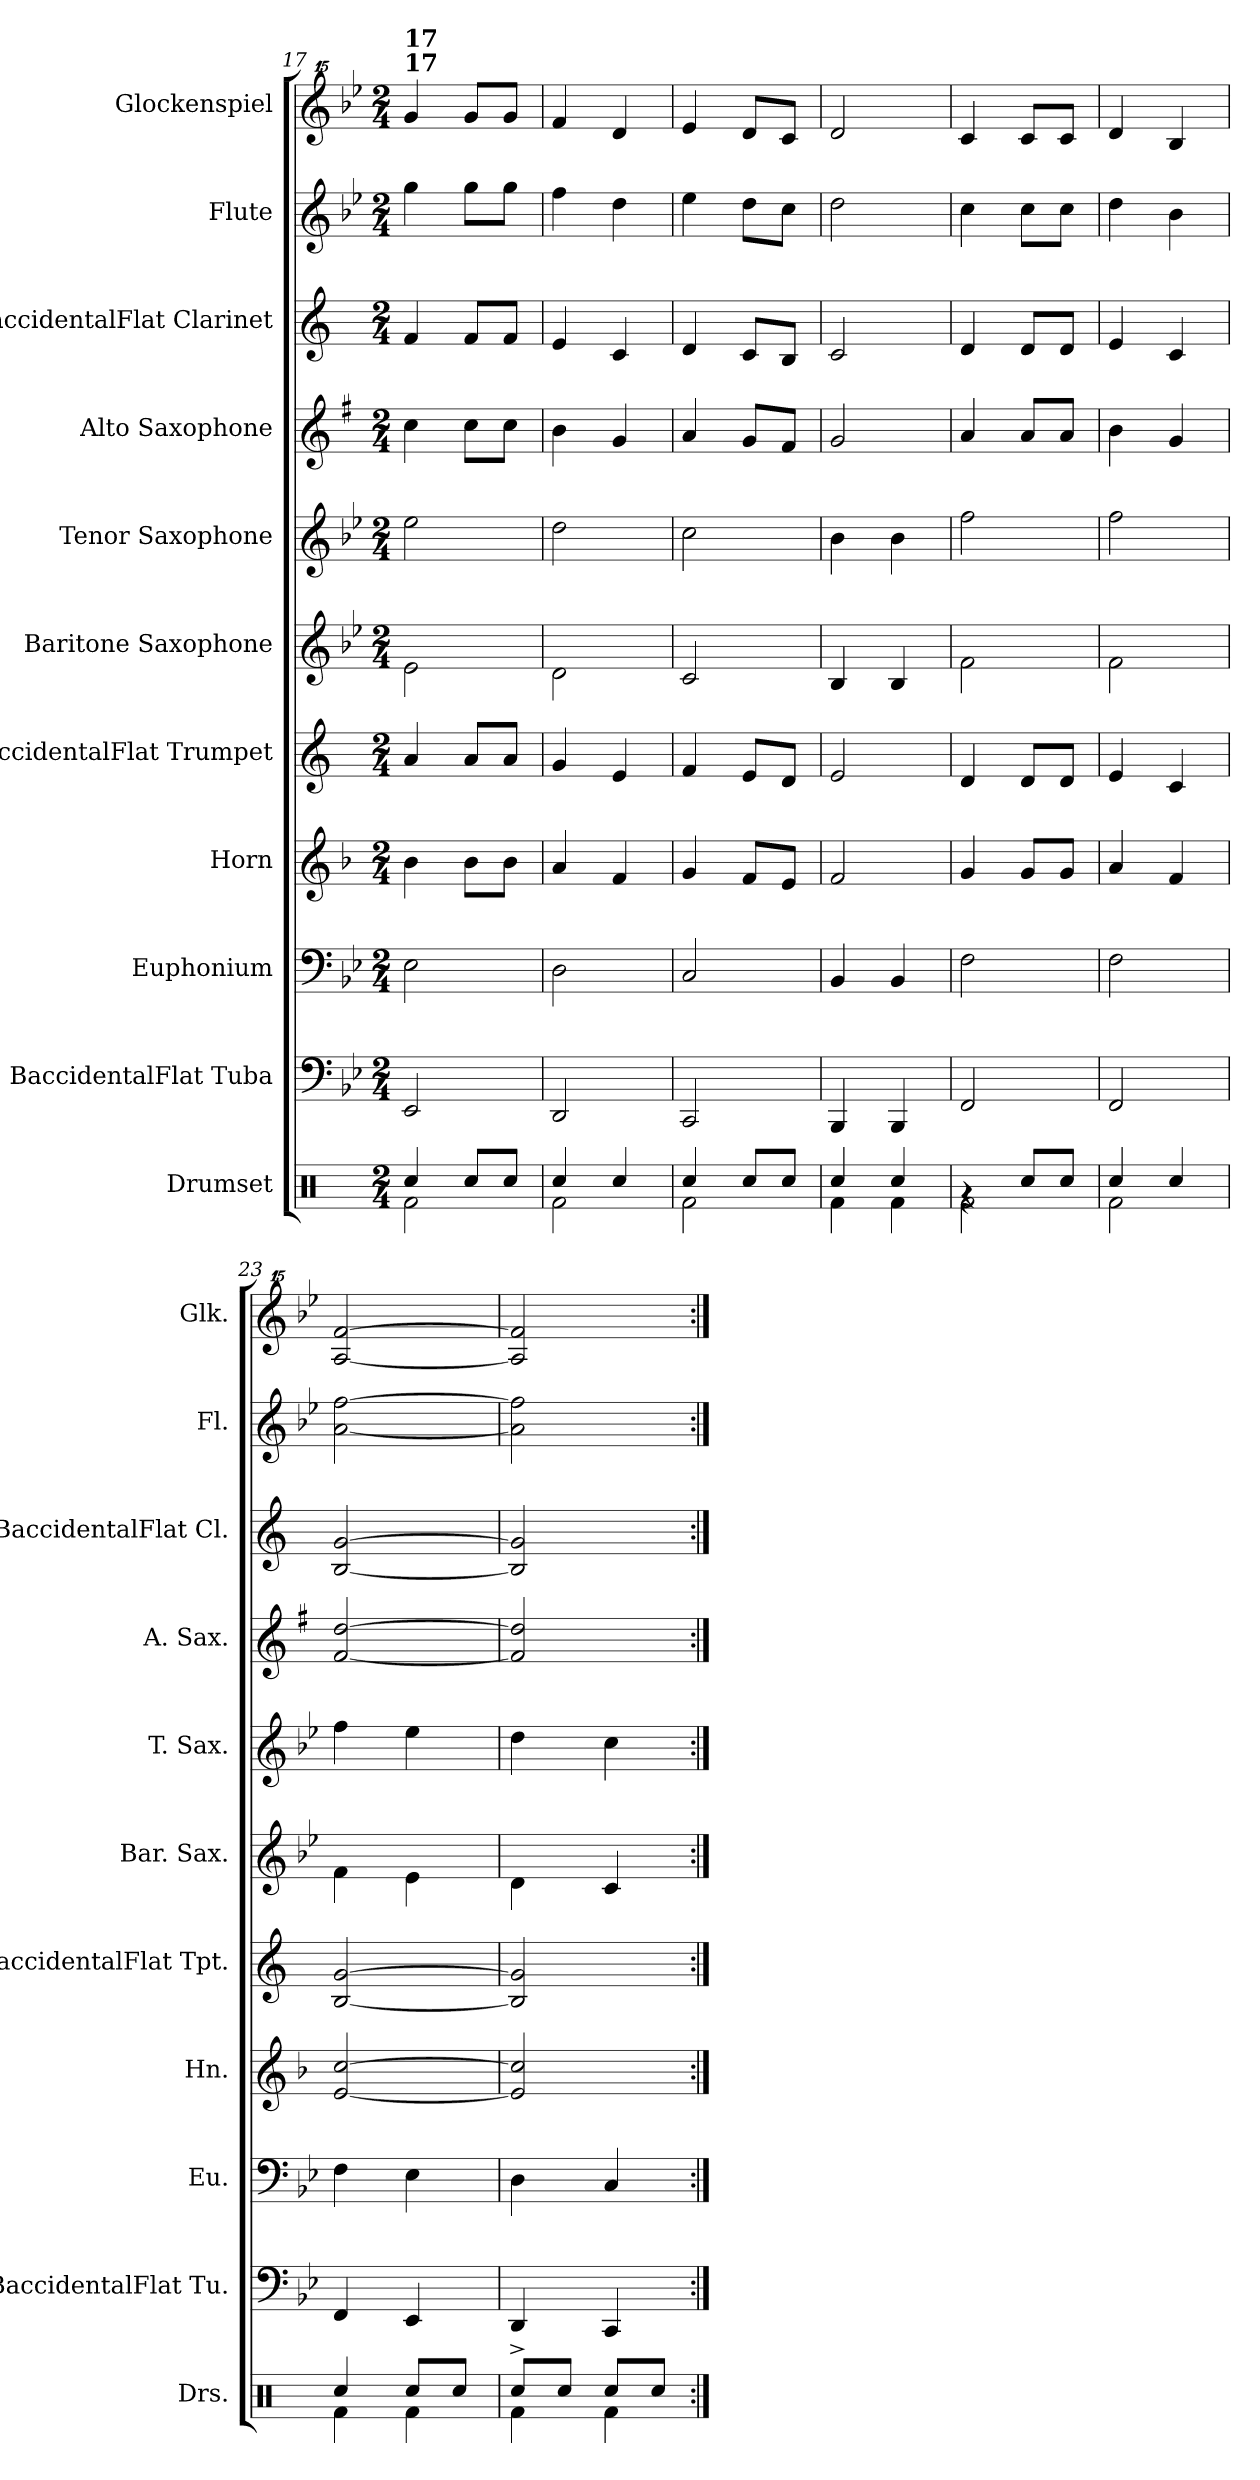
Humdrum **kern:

**kern	**kern	**kern	**kern	**kern	**kern	**kern	**kern	**kern	**kern	**kern
*part11	*part10	*part9	*part8	*part7	*part6	*part5	*part4	*part3	*part2	*part1
*staff11	*staff10	*staff9	*staff8	*staff7	*staff6	*staff5	*staff4	*staff3	*staff2	*staff1
*I"Drumset	*I"BaccidentalFlat Tuba	*I"Euphonium	*I"Horn	*I"BaccidentalFlat Trumpet	*I"Baritone Saxophone	*I"Tenor Saxophone	*I"Alto Saxophone	*I"BaccidentalFlat Clarinet	*I"Flute	*I"Glockenspiel
*I'Drs.	*I'BaccidentalFlat Tu.	*I'Eu.	*I'Hn.	*I'BaccidentalFlat Tpt.	*I'Bar. Sax.	*I'T. Sax.	*I'A. Sax.	*I'BaccidentalFlat Cl.	*I'Fl.	*I'Glk.
!!LO:PB:g=z
*clefX	*clefF4	*clefF4	*clefG2	*clefG2	*clefG2	*clefG2	*clefG2	*clefG2	*clefG2	*clefG^^2
*	*	*	*ITrd4c7	*ITrd1c2	*ITrd12c21	*ITrd8c14	*ITrd5c9	*ITrd1c2	*	*
*k[]	*k[b-e-]	*k[b-e-]	*k[b-e-]	*k[b-e-]	*k[b-e-]	*k[b-e-]	*k[b-e-]	*k[b-e-]	*k[b-e-]	*k[b-e-]
*M2/4	*M2/4	*M2/4	*M2/4	*M2/4	*M2/4	*M2/4	*M2/4	*M2/4	*M2/4	*M2/4
=17	=17	=17	=17	=17	=17	=17	=17	=17	=17	=17
*^	*	*	*	*	*	*	*	*	*	*
!	!	!	!	!	!	!	!	!	!	!	!LO:TX:a:B:t=17
!	!	!	!	!	!	!	!	!	!	!	!LO:TX:a:B:t=17
4Rcc/	2Rf\	2EE-/	2E-\	4e-\	4g/	2E-\	2e-\	4e-\	4e-/	4gg\	4ggg/
8Rcc/L	.	.	.	8e-\L	8g/L	.	.	8e-\L	8e-/L	8gg\L	8ggg/L
8Rcc/J	.	.	.	8e-\J	8g/J	.	.	8e-\J	8e-/J	8gg\J	8ggg/J
=18	=18	=18	=18	=18	=18	=18	=18	=18	=18	=18	=18
4Rcc/	2Rf\	2DD/	2D\	4d/	4f/	2D\	2d\	4d\	4d/	4ff\	4fff/
4Rcc/	.	.	.	4B-/	4d/	.	.	4B-/	4B-/	4dd\	4ddd/
=19	=19	=19	=19	=19	=19	=19	=19	=19	=19	=19	=19
4Rcc/	2Rf\	2CC/	2C/	4c/	4e-/	2C/	2c\	4c/	4c/	4ee-\	4eee-/
8Rcc/L	.	.	.	8B-/L	8d/L	.	.	8B-/L	8B-/L	8dd\L	8ddd/L
8Rcc/J	.	.	.	8A/J	8c/J	.	.	8A/J	8A/J	8cc\J	8ccc/J
=20	=20	=20	=20	=20	=20	=20	=20	=20	=20	=20	=20
4Rcc/	4Rf\	4BBB-/	4BB-/	2B-/	2d/	4BB-/	4B-\	2B-/	2B-/	2dd\	2ddd/
4Rcc/	4Rf\	4BBB-/	4BB-/	.	.	4BB-/	4B-\	.	.	.	.
=21	=21	=21	=21	=21	=21	=21	=21	=21	=21	=21	=21
4rg	2Rf\	2FF/	2F\	4c/	4c/	2F\	2f\	4c/	4c/	4cc\	4ccc/
8Rcc/L	.	.	.	8c/L	8c/L	.	.	8c/L	8c/L	8cc\L	8ccc/L
8Rcc/J	.	.	.	8c/J	8c/J	.	.	8c/J	8c/J	8cc\J	8ccc/J
=22	=22	=22	=22	=22	=22	=22	=22	=22	=22	=22	=22
4Rcc/	2Rf\	2FF/	2F\	4d/	4d/	2F\	2f\	4d\	4d/	4dd\	4ddd/
4Rcc/	.	.	.	4B-/	4B-/	.	.	4B-/	4B-/	4b-\	4bb-/
=23	=23	=23	=23	=23	=23	=23	=23	=23	=23	=23	=23
4Rcc/	4Rf\	4FF/	4F\	[2A/ [2f/	[2A/ [2f/	4F\	4f\	[2A/ [2f/	[2A/ [2f/	[2a\ [2ff\	[2aa/ [2fff/
8Rcc/L	4Rf\	4EE-/	4E-\	.	.	4E-\	4e-\	.	.	.	.
8Rcc/J	.	.	.	.	.	.	.	.	.	.	.
=24	=24	=24	=24	=24	=24	=24	=24	=24	=24	=24	=24
8Rcc^/L	4Rf\	4DD/	4D\	2A/] 2f/]	2A/] 2f/]	4D\	4d\	2A/] 2f/]	2A/] 2f/]	2a\] 2ff\]	2aa/] 2fff/]
8Rcc/J	.	.	.	.	.	.	.	.	.	.	.
8Rcc/L	4Rf\	4CC/	4C/	.	.	4C/	4c\	.	.	.	.
8Rcc/J	.	.	.	.	.	.	.	.	.	.	.
*v	*v	*	*	*	*	*	*	*	*	*	*
=:|!	=:|!	=:|!	=:|!	=:|!	=:|!	=:|!	=:|!	=:|!	=:|!	=:|!
*-	*-	*-	*-	*-	*-	*-	*-	*-	*-	*-
